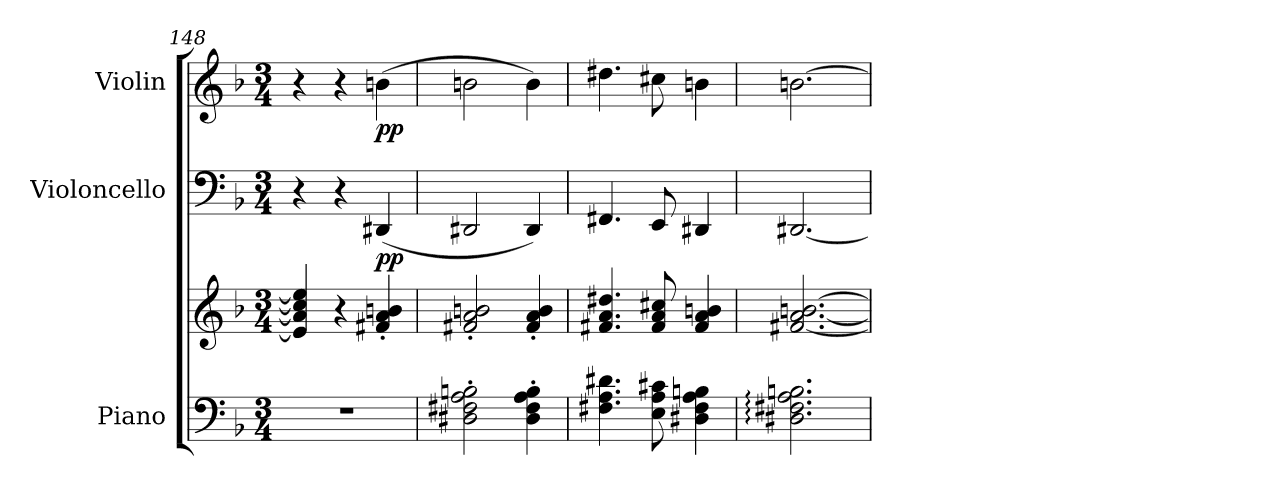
**kern	**kern	**kern	**dynam	**kern	**dynam
*part3	*part3	*part2	*part2	*part1	*part1
*staff4	*staff3	*staff2	*staff2	*staff1	*staff1
*I"Piano	*	*I"Violoncello	*	*I"Violin	*
*I'Pno	*	*I'Vc	*	*I'Vln	*
*clefF4	*clefG2	*clefF4	*	*clefG2	*
*k[b-]	*k[b-]	*k[b-]	*	*k[b-]	*
*M3/4	*M3/4	*M3/4	*	*M3/4	*
=148	=148	=148	=148	=148	=148
2.r	4e/] 4a/] 4cc#/] 4ee/]	4r	.	4r	.
.	4r	4r	.	4r	.
!	!	!	!LO:DY:b	!	!LO:DY:b
.	4f#X/' 4a/' 4bn/'	(<4DD#X/	pp	(>4bn\	pp
=149	=149	=149	=149	=149	=149
2D#X\' 2F#X\' 2A\' 2Bn\'	2f#X/' 2a/' 2bn/'	2DD#X/	.	2bn\	.
4D#\' 4F#\' 4A\' 4B\'	4f#/' 4a/' 4b/'	4DD#/)	.	4b\)	.
=150	=150	=150	=150	=150	=150
4.F#X\ 4.A\ 4.d#X\	4.f#X/ 4.a/ 4.dd#X/	4.FF#X/	.	4.dd#X\	.
8E\ 8A\ 8c#X\	8f#/ 8a/ 8cc#X/	8EE/	.	8cc#X\	.
4D#X\ 4F#\ 4A\ 4Bn\	4f#/ 4a/ 4bn/	4DD#X/	.	4bn\	.
=151	=151	=151	=151	=151	=151
[2.D#X\: [2.F#X\: [2.A\: [2.Bn\: [2.f#X\yy: [2.a\yy: [2.bn\yy:	[2.f#X/ [2.a/ [2.bn/	[2.DD#X/	.	[2.bn\	.
=	=	=	=	=	=
*-	*-	*-	*-	*-	*-
